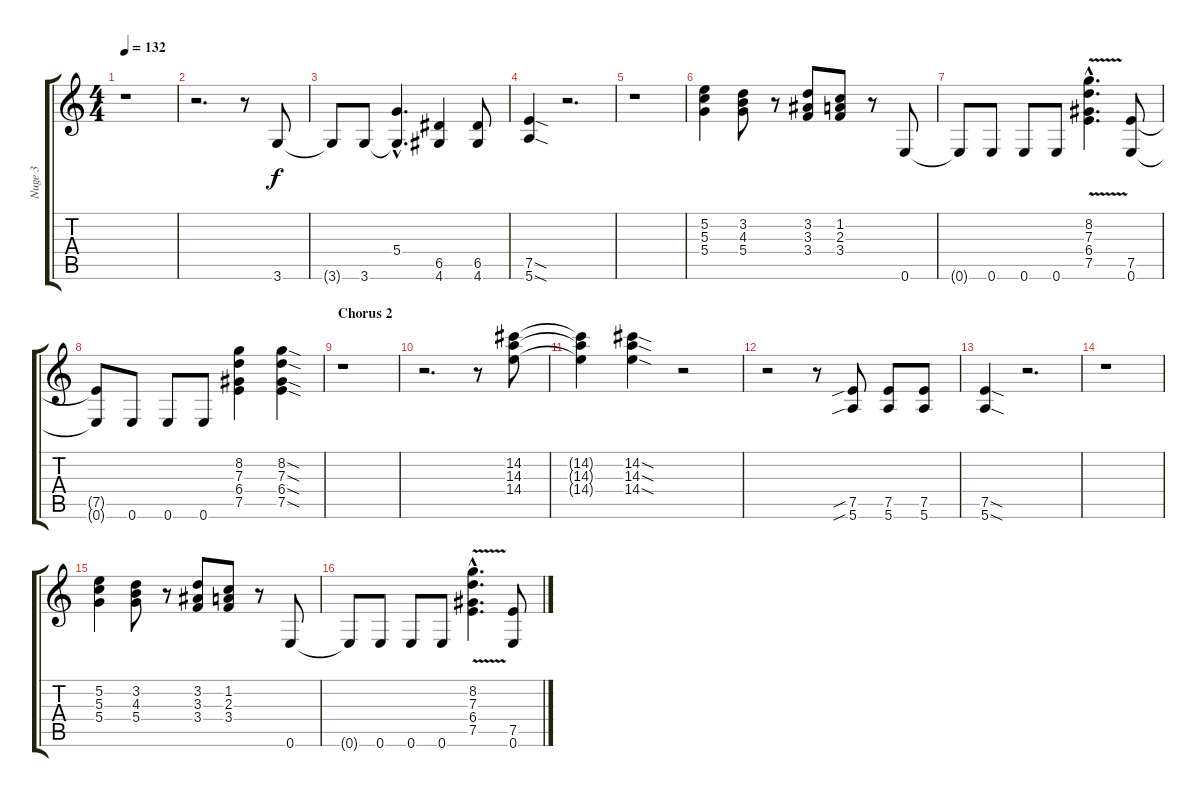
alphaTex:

\track ("Nuge 3" "Nuge 3") {instrument distortionguitar}
\staff {score tabs}
\tuning (E4 B3 G3 D3 A2 E2) {hide}
\ts (4 4)
\tempo 132
\clef g2
\ks c
r.1{dy f} |
r.2{d} r.8 3.6.8 |
3.6{t}.8 3.6.8 (5.4{hac} 3.6{hac t}).4{d} (6.5 4.6).4 (6.5 4.6).8 |
(7.5{sod} 5.6{sod}).4 r.2{d} |
r.1 |
(5.2 5.3 5.4).4 (3.2 4.3 5.4).8 r.8 (3.2 3.3 3.4).8 (1.2 2.3 3.4).8 r.8 0.6.8 |
0.6{t}.8 0.6.8 0.6.8 0.6.8 (8.2{v hac} 7.3{v hac} 6.4{v hac} 7.5{v hac}).4{d} (7.5 0.6).8 |
(7.5{t} 0.6{t}).8 0.6.8 0.6.8 0.6.8 (8.2 7.3 6.4 7.5).4 (8.2{sod} 7.3{sod} 6.4{sod} 7.5{sod}).4 |
\section ("" "Chorus 2")
r.1 |
r.2{d} r.8 (14.2 14.3 14.4).8 |
(14.2{t} 14.3{t} 14.4{t}).4 (14.2{sod} 14.3{sod} 14.4{sod}).4 r.2 |
r.2 r.8 (7.5{sib} 5.6{sib}).8 (7.5 5.6).8 (7.5 5.6).8 |
(7.5{sod} 5.6{sod}).4 r.2{d} |
r.1 |
(5.2 5.3 5.4).4 (3.2 4.3 5.4).8 r.8 (3.2 3.3 3.4).8 (1.2 2.3 3.4).8 r.8 0.6.8 |
0.6{t}.8 0.6.8 0.6.8 0.6.8 (8.2{v hac} 7.3{v hac} 6.4{v hac} 7.5{v hac}).4{d} (7.5 0.6).8
